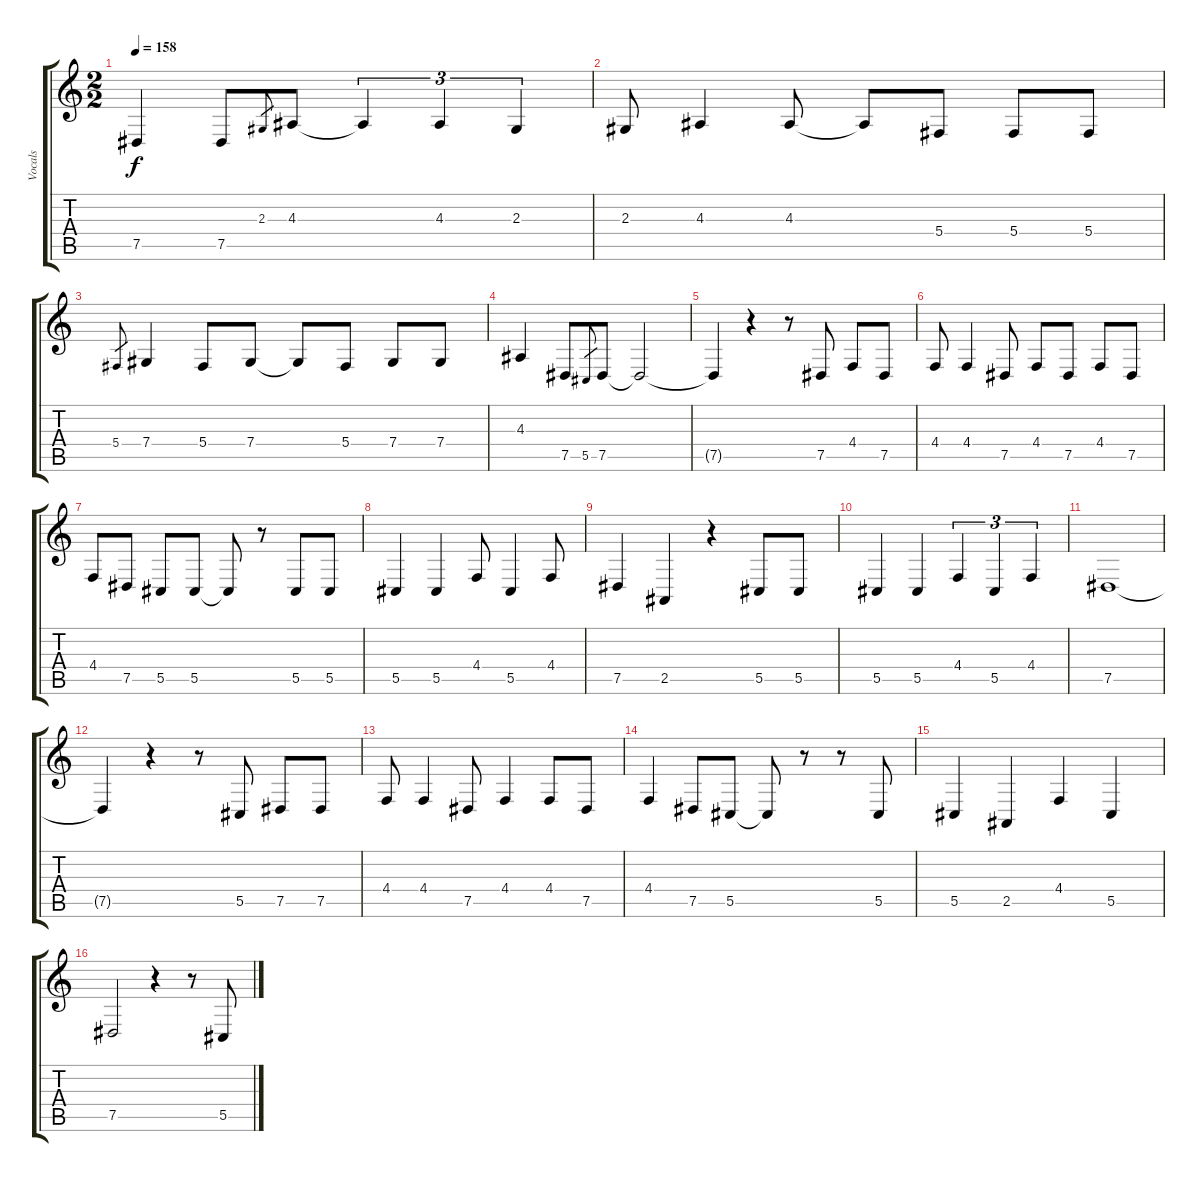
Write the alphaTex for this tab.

\track ("Vocals" "Vocals") {instrument stringensemble1}
\staff {score tabs}
\tuning (Eb4 Bb3 Gb3 Db3 Ab2 Eb2) {hide}
\ts (2 2)
\tempo 158
\clef g2
\ks c
7.5.4{dy f} 7.5.8 2.3.8{gr} 4.3.8 4.3{t}.4{tu (3 2)} 4.3.4{tu (3 2)} 2.3.4{tu (3 2)} |
2.3.8 4.3.4 4.3.8 4.3{t}.8 5.4.8 5.4.8 5.4.8 |
5.4.8{gr} 7.4.4 5.4.8 7.4.8 7.4{t}.8 5.4.8 7.4.8 7.4.8 |
4.3.4 7.5.8 5.5.8{gr} 7.5.8 7.5{t}.2 |
7.5{t}.4 r.4 r.8 7.5.8 4.4.8 7.5.8 |
4.4.8 4.4.4 7.5.8 4.4.8 7.5.8 4.4.8 7.5.8 |
4.4.8 7.5.8 5.5.8 5.5.8 5.5{t}.8 r.8 5.5.8 5.5.8 |
5.5.4 5.5.4 4.4.8 5.5.4 4.4.8 |
7.5.4 2.5.4 r.4 5.5.8 5.5.8 |
5.5.4 5.5.4 4.4.4{tu (3 2)} 5.5.4{tu (3 2)} 4.4.4{tu (3 2)} |
7.5.1 |
7.5{t}.4 r.4 r.8 5.5.8 7.5.8 7.5.8 |
4.4.8 4.4.4 7.5.8 4.4.4 4.4.8 7.5.8 |
4.4.4 7.5.8 5.5.8 5.5{t}.8 r.8 r.8 5.5.8 |
5.5.4 2.5.4 4.4.4 5.5.4 |
7.5.2 r.4 r.8 5.5.8
